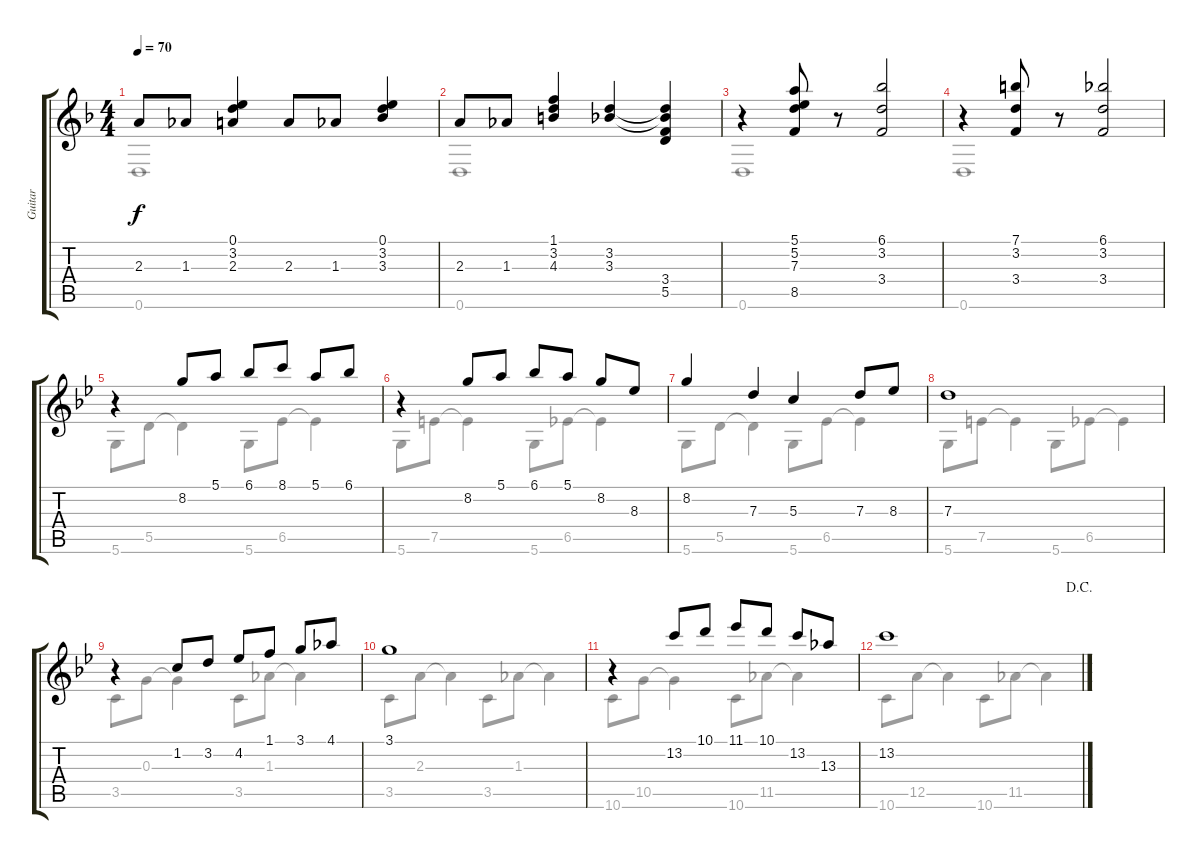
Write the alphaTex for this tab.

\track ("Guitar" "Guitar") {instrument acousticguitarnylon}
\staff {score tabs}
\tuning (E4 B3 G3 D3 A2 D2) {hide}
\voice
\ts (4 4)
\tempo 70
\clef g2
\ks f
2.3.8{dy f} 1.3.8 (0.1 3.2 2.3).4 2.3.8 1.3.8 (0.1 3.2 3.3).4 |
2.3.8 1.3.8 (1.1 3.2 4.3).4 (3.2 3.3).4 (3.2{t} 3.3{t} 3.4 5.5).4 |
r.4 (5.1 5.2 7.3 8.5).8 r.8 (6.1 3.2 3.4).2 |
r.4 (7.1 3.2 3.4).8 r.8 (6.1 3.2 3.4).2 |
\ks bb
r.4 8.2.8 5.1.8 6.1.8 8.1.8 5.1.8 6.1.8 |
r.4 8.2.8 5.1.8 6.1.8 5.1.8 8.2.8 8.3.8 |
8.2.4 7.3.4 5.3.4 7.3.8 8.3.8 |
7.3.1 |
r.4 1.2.8 3.2.8 4.2.8 1.1.8 3.1.8 4.1.8 |
3.1.1 |
r.4 13.2.8 10.1.8 11.1.8 10.1.8 13.2.8 13.3.8 |
\jump dacapo
13.2.1
\voice
\clef g2
\ottava regular
\simile none
\ks f
0.6.1{dy f} |
0.6.1 |
0.6.1 |
0.6.1 |
\ks bb
5.6.8 5.5.8 5.5{t}.4 5.6.8 6.5.8 6.5{t}.4 |
5.6.8 7.5.8 7.5{t}.4 5.6.8 6.5.8 6.5{t}.4 |
5.6.8 5.5.8 5.5{t}.4 5.6.8 6.5.8 6.5{t}.4 |
5.6.8 7.5.8 7.5{t}.4 5.6.8 6.5.8 6.5{t}.4 |
3.5.8 0.3.8 0.3{t}.4 3.5.8 1.3.8 1.3{t}.4 |
3.5.8 2.3.8 2.3{t}.4 3.5.8 1.3.8 1.3{t}.4 |
10.6.8 10.5.8 10.5{t}.4 10.6.8 11.5.8 11.5{t}.4 |
10.6.8 12.5.8 12.5{t}.4 10.6.8 11.5.8 11.5{t}.4
